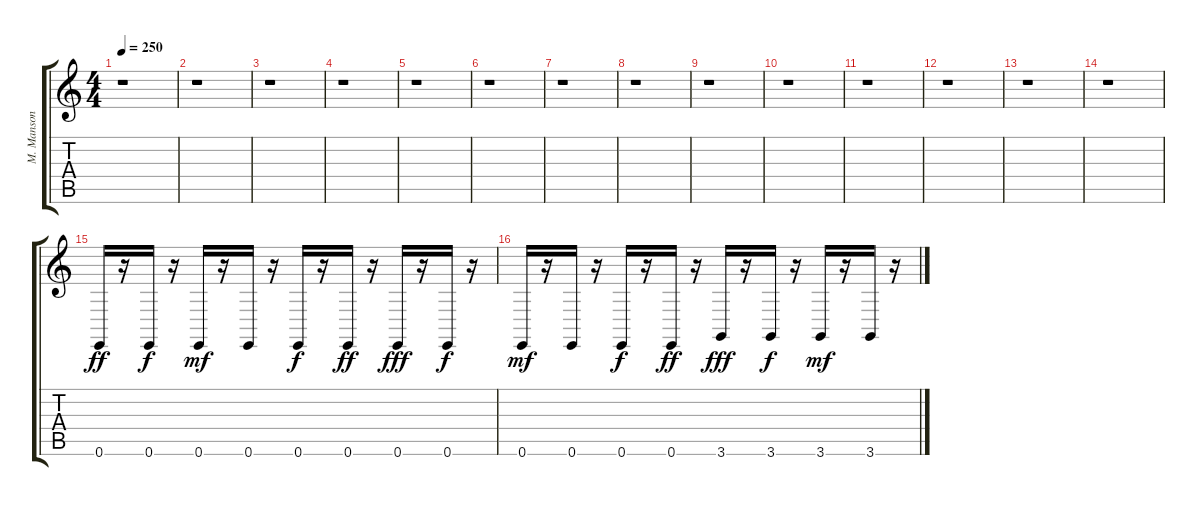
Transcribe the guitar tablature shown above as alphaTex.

\track ("M. Manson" "M. Manson") {instrument lead1square}
\staff {score tabs}
\tuning (E4 B3 G3 D3 A2 E2) {hide}
\ts (4 4)
\tempo 250
\clef g2
\ks c
r.1{dy f} |
r.1 |
r.1 |
r.1 |
r.1 |
r.1 |
r.1 |
r.1 |
r.1 |
r.1 |
r.1 |
r.1 |
r.1 |
r.1 |
0.6.16{dy ff} r.16 0.6.16{dy f} r.16 0.6.16{dy mf} r.16 0.6.16 r.16 0.6.16{dy f} r.16 0.6.16{dy ff} r.16 0.6.16{dy fff} r.16 0.6.16{dy f} r.16 |
0.6.16{dy mf} r.16 0.6.16 r.16 0.6.16{dy f} r.16 0.6.16{dy ff} r.16 3.6.16{dy fff} r.16 3.6.16{dy f} r.16 3.6.16{dy mf} r.16 3.6.16 r.16
